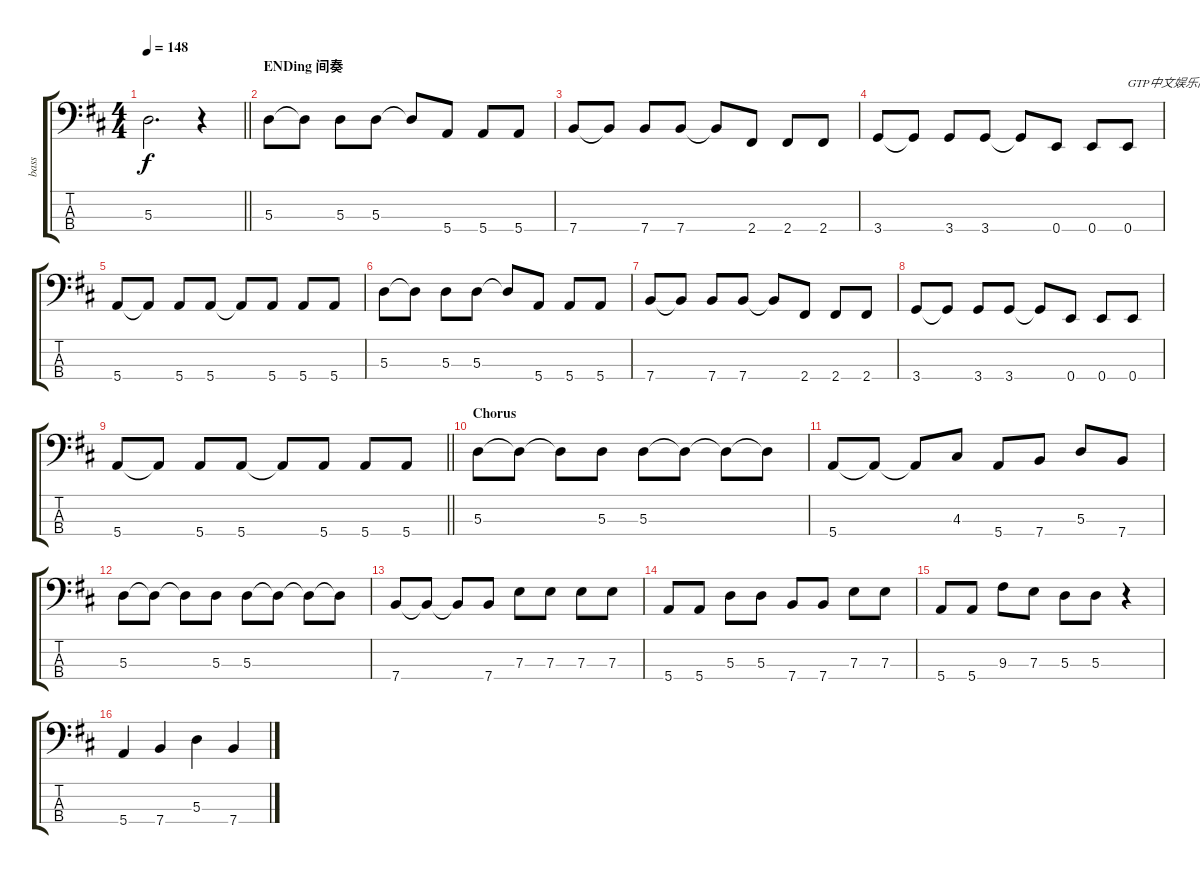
\track ("bass" "bass") {instrument electricbassfinger}
\staff {score tabs}
\tuning (G2 D2 A1 E1) {hide}
\ts (4 4)
\tempo 148
\clef f4
\barLineRight lightlight
\ks d
5.3.2{d dy f} r.4 |
\section ("" "ENDing 间奏")
5.3.8 5.3{t}.8 5.3.8 5.3.8 5.3{t}.8 5.4.8 5.4.8 5.4.8 |
7.4.8 7.4{t}.8 7.4.8 7.4.8 7.4{t}.8 2.4.8 2.4.8 2.4.8 |
3.4.8 3.4{t}.8 3.4.8 3.4.8 3.4{t}.8 0.4.8 0.4.8 0.4.8{txt "GTP中文娱乐网为您提供优秀的谱子"} |
5.4.8 5.4{t}.8 5.4.8 5.4.8 5.4{t}.8 5.4.8 5.4.8 5.4.8 |
5.3.8 5.3{t}.8 5.3.8 5.3.8 5.3{t}.8 5.4.8 5.4.8 5.4.8 |
7.4.8 7.4{t}.8 7.4.8 7.4.8 7.4{t}.8 2.4.8 2.4.8 2.4.8 |
3.4.8 3.4{t}.8 3.4.8 3.4.8 3.4{t}.8 0.4.8 0.4.8 0.4.8 |
\barLineRight lightlight
5.4.8 5.4{t}.8 5.4.8 5.4.8 5.4{t}.8 5.4.8 5.4.8 5.4.8 |
\section ("" "Chorus")
5.3.8 5.3{t}.8 5.3{t}.8 5.3.8 5.3.8 5.3{t}.8 5.3{t}.8 5.3{t}.8 |
5.4.8 5.4{t}.8 5.4{t}.8 4.3.8 5.4.8 7.4.8 5.3.8 7.4.8 |
5.3.8 5.3{t}.8 5.3{t}.8 5.3.8 5.3.8 5.3{t}.8 5.3{t}.8 5.3{t}.8 |
7.4.8 7.4{t}.8 7.4{t}.8 7.4.8 7.3.8 7.3.8 7.3.8 7.3.8 |
5.4.8 5.4.8 5.3.8 5.3.8 7.4.8 7.4.8 7.3.8 7.3.8 |
5.4.8 5.4.8 9.3.8 7.3.8 5.3.8 5.3.8 r.4 |
5.4.4 7.4.4 5.3.4 7.4.4
